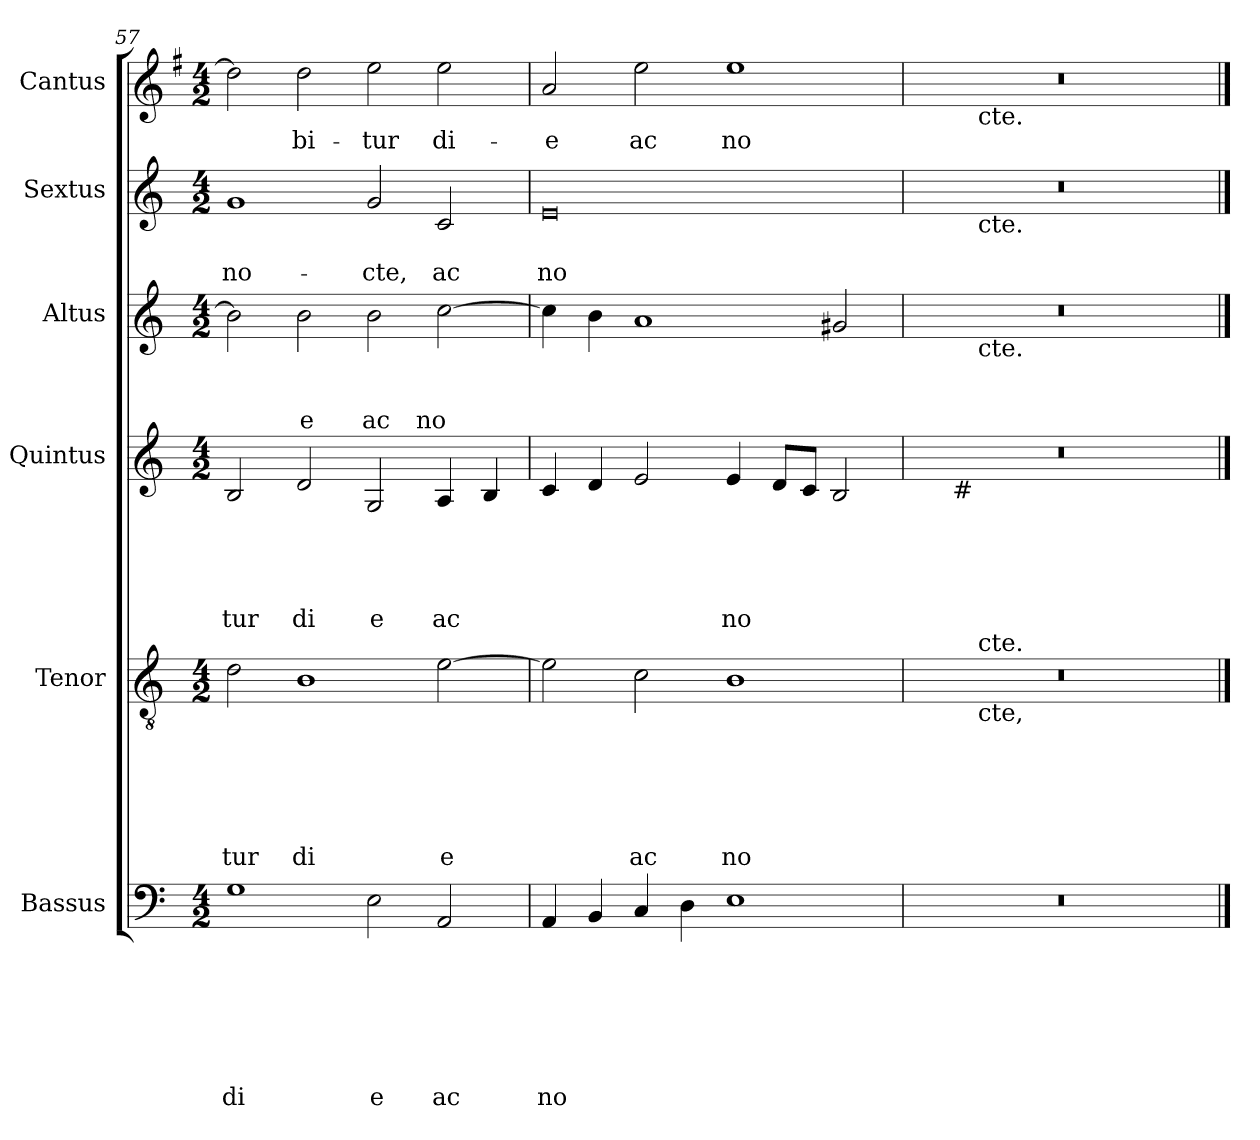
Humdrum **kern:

**kern	**text	**text	**text	**text	**text	**text	**text	**kern	**text	**text	**text	**text	**text	**text	**kern	**text	**text	**text	**text	**text	**kern	**text	**text	**text	**kern	**text	**text	**kern	**text
*part6	*part6	*part6	*part6	*part6	*part6	*part6	*part6	*part5	*part5	*part5	*part5	*part5	*part5	*part5	*part4	*part4	*part4	*part4	*part4	*part4	*part3	*part3	*part3	*part3	*part2	*part2	*part2	*part1	*part1
*staff6	*staff6	*staff6	*staff6	*staff6	*staff6	*staff6	*staff6	*staff5	*staff5	*staff5	*staff5	*staff5	*staff5	*staff5	*staff4	*staff4	*staff4	*staff4	*staff4	*staff4	*staff3	*staff3	*staff3	*staff3	*staff2	*staff2	*staff2	*staff1	*staff1
*I"Bassus	*	*	*	*	*	*	*	*I"Tenor	*	*	*	*	*	*	*I"Quintus	*	*	*	*	*	*I"Altus	*	*	*	*I"Sextus	*	*	*I"Cantus	*
*clefF4	*	*	*	*	*	*	*	*clefGv2	*	*	*	*	*	*	*clefG2	*	*	*	*	*	*clefG2	*	*	*	*clefG2	*	*	*clefG2	*
*	*	*	*	*	*	*	*	*	*	*	*	*	*	*	*	*	*	*	*	*	*	*	*	*	*	*	*	*ITrd-3c-5	*
*k[]	*	*	*	*	*	*	*	*k[]	*	*	*	*	*	*	*k[]	*	*	*	*	*	*k[]	*	*	*	*k[]	*	*	*k[]	*
*C:	*	*	*	*	*	*	*	*C:	*	*	*	*	*	*	*C:	*	*	*	*	*	*C:	*	*	*	*C:	*	*	*C:	*
*M4/2	*	*	*	*	*	*	*	*M4/2	*	*	*	*	*	*	*M4/2	*	*	*	*	*	*M4/2	*	*	*	*M4/2	*	*	*M4/2	*
=57	=57	=57	=57	=57	=57	=57	=57	=57	=57	=57	=57	=57	=57	=57	=57	=57	=57	=57	=57	=57	=57	=57	=57	=57	=57	=57	=57	=57	=57
!	!	!	!	!	!	!	!LO:LY:b	!	!	!	!	!	!	!LO:LY:b	!	!	!	!	!	!LO:LY:b	!	!	!	!	!	!	!LO:LY:b	!	!
1G	.	.	.	.	.	.	di	2d\	.	.	.	.	.	tur	2B/	.	.	.	.	tur	2b\]	.	.	.	1g	.	no-	2gg\]	.
!	!	!	!	!	!	!	!	!	!	!	!	!	!	!LO:LY:b	!	!	!	!	!	!LO:LY:b	!	!	!	!LO:LY:b	!	!	!	!	!LO:LY:b
.	.	.	.	.	.	.	.	1B	.	.	.	.	.	di	2d/	.	.	.	.	di	2b\	.	.	e	.	.	.	2gg\	-bi-
!	!	!	!	!	!	!	!LO:LY:b	!	!	!	!	!	!	!	!	!	!	!	!	!LO:LY:b	!	!	!	!LO:LY:b	!	!	!LO:LY:b	!	!LO:LY:b
2E\	.	.	.	.	.	.	e	.	.	.	.	.	.	.	2G/	.	.	.	.	e	2b\	.	.	ac	2g/	.	-cte,	2aa\	-tur
!	!	!	!	!	!	!	!LO:LY:b	!	!	!	!	!	!	!LO:LY:b	!	!	!	!	!	!LO:LY:b	!	!	!	!LO:LY:b	!	!	!LO:LY:b	!	!LO:LY:b
2AA/	.	.	.	.	.	.	ac	[>2e\	.	.	.	.	.	e	4A/	.	.	.	.	ac	[>2cc\	.	.	no	2c/	.	ac	2aa\	di-
.	.	.	.	.	.	.	.	.	.	.	.	.	.	.	4B/	.	.	.	.	.	.	.	.	.	.	.	.	.	.
=58	=58	=58	=58	=58	=58	=58	=58	=58	=58	=58	=58	=58	=58	=58	=58	=58	=58	=58	=58	=58	=58	=58	=58	=58	=58	=58	=58	=58	=58
!	!	!	!	!	!	!	!LO:LY:b	!	!	!	!	!	!	!	!	!	!	!	!	!	!	!	!	!	!	!	!LO:LY:b	!	!LO:LY:b
4AA/	.	.	.	.	.	.	no	2e\]	.	.	.	.	.	.	4c/	.	.	.	.	.	4cc\]	.	.	.	0e	.	no-	2dd/	-e
4BB/	.	.	.	.	.	.	.	.	.	.	.	.	.	.	4d/	.	.	.	.	.	4b\	.	.	.	.	.	.	.	.
!	!	!	!	!	!	!	!	!	!	!	!	!	!	!LO:LY:b	!	!	!	!	!	!	!	!	!	!	!	!	!	!	!LO:LY:b
4C/	.	.	.	.	.	.	.	2c\	.	.	.	.	.	ac	2e/	.	.	.	.	.	1a	.	.	.	.	.	.	2aa\	ac
4D\	.	.	.	.	.	.	.	.	.	.	.	.	.	.	.	.	.	.	.	.	.	.	.	.	.	.	.	.	.
!	!	!	!	!	!	!	!	!	!	!	!	!	!	!LO:LY:b	!	!	!	!	!	!LO:LY:b	!	!	!	!	!	!	!	!	!LO:LY:b
1E	.	.	.	.	.	.	.	1B	.	.	.	.	.	no	4e/	.	.	.	.	no	.	.	.	.	.	.	.	1aa	no-
.	.	.	.	.	.	.	.	.	.	.	.	.	.	.	8d/L	.	.	.	.	.	.	.	.	.	.	.	.	.	.
.	.	.	.	.	.	.	.	.	.	.	.	.	.	.	8c/J	.	.	.	.	.	.	.	.	.	.	.	.	.	.
.	.	.	.	.	.	.	.	.	.	.	.	.	.	.	2B/	.	.	.	.	.	2g#/	.	.	.	.	.	.	.	.
=59	=59	=59	=59	=59	=59	=59	=59	=59	=59	=59	=59	=59	=59	=59	=59	=59	=59	=59	=59	=59	=59	=59	=59	=59	=59	=59	=59	=59	=59
*	*	*	*	*	*	*	*	*^	*	*	*	*	*	*	*^	*	*	*	*	*	*^	*	*	*	*^	*	*	*^	*
0r	.	.	.	.	.	.	.	0r	4ryy	.	.	.	.	.	.	0r	8ryy	.	.	.	.	.	0r	4ryy	.	.	.	0r	4ryy	.	.	0r	4ryy	.
.	.	.	.	.	.	.	.	.	.	.	.	.	.	.	.	.	32ryy	.	.	.	.	.	.	.	.	.	.	.	.	.	.	.	.	.
!	!	!	!	!	!	!	!	!	!	!	!	!	!	!	!	!	!LO:TX:b:t=#	!	!	!	!	!	!	!	!	!	!	!	!	!	!	!	!	!
.	.	.	.	.	.	.	.	.	.	.	.	.	.	.	.	.	1ryy	.	.	.	.	.	.	.	.	.	.	.	.	.	.	.	.	.
!	!	!	!	!	!	!	!	!	!	!	!	!	!	!	!	!	!	!	!	!	!	!	!	!	!	!	!	!	!	!	!	!	!LO:TX:b:t=cte.	!
!	!	!	!	!	!	!	!	!	!	!	!	!	!	!	!	!	!	!	!	!	!	!	!	!	!	!	!	!	!LO:TX:b:t=cte.	!	!	!	!	!
!	!	!	!	!	!	!	!	!	!	!	!	!	!	!	!	!	!	!	!	!	!	!	!	!LO:TX:b:t=cte.	!	!	!	!	!	!	!	!	!	!
!	!	!	!	!	!	!	!	!	!LO:TX:b:t=cte,	!	!	!	!	!	!	!	!	!	!	!	!	!	!	!	!	!	!	!	!	!	!	!	!	!
!	!	!	!	!	!	!	!	!	!LO:TX:a:t=cte.	!	!	!	!	!	!	!	!	!	!	!	!	!	!	!	!	!	!	!	!	!	!	!	!	!
.	.	.	.	.	.	.	.	.	1..ryy	.	.	.	.	.	.	.	.	.	.	.	.	.	.	1..ryy	.	.	.	.	1..ryy	.	.	.	1..ryy	.
.	.	.	.	.	.	.	.	.	.	.	.	.	.	.	.	.	2ryy	.	.	.	.	.	.	.	.	.	.	.	.	.	.	.	.	.
.	.	.	.	.	.	.	.	.	.	.	.	.	.	.	.	.	4ryy	.	.	.	.	.	.	.	.	.	.	.	.	.	.	.	.	.
.	.	.	.	.	.	.	.	.	.	.	.	.	.	.	.	.	16.ryy	.	.	.	.	.	.	.	.	.	.	.	.	.	.	.	.	.
*	*	*	*	*	*	*	*	*v	*v	*	*	*	*	*	*	*	*	*	*	*	*	*	*v	*v	*	*	*	*v	*v	*	*	*v	*v	*
*	*	*	*	*	*	*	*	*	*	*	*	*	*	*	*v	*v	*	*	*	*	*	*	*	*	*	*	*	*	*	*
==	==	==	==	==	==	==	==	==	==	==	==	==	==	==	==	==	==	==	==	==	==	==	==	==	==	==	==	==	==
*-	*-	*-	*-	*-	*-	*-	*-	*-	*-	*-	*-	*-	*-	*-	*-	*-	*-	*-	*-	*-	*-	*-	*-	*-	*-	*-	*-	*-	*-
